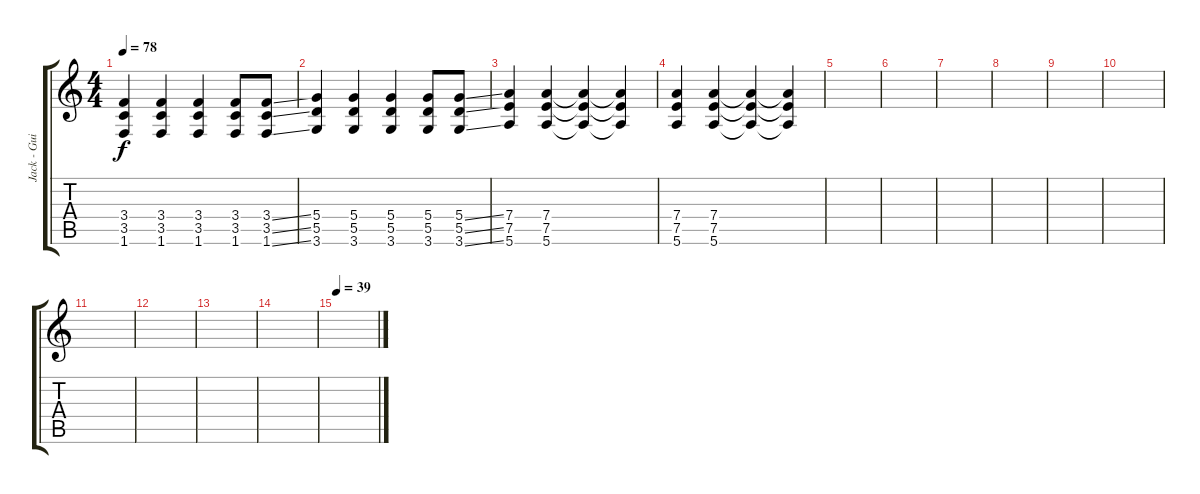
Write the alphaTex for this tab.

\track ("Jack - Guitar" "Jack - Gui") {instrument distortionguitar}
\staff {score tabs}
\tuning (E4 B3 G3 D3 A2 E2) {hide}
\ts (4 4)
\tempo 78
\clef g2
\ks c
(3.4 3.5 1.6).4{dy f} (3.4 3.5 1.6).4 (3.4 3.5 1.6).4 (3.4 3.5 1.6).8 (3.4{ss} 3.5{ss} 1.6{ss}).8 |
(5.4 5.5 3.6).4 (5.4 5.5 3.6).4 (5.4 5.5 3.6).4 (5.4 5.5 3.6).8 (5.4{ss} 5.5{ss} 3.6{ss}).8 |
(7.4 7.5 5.6).4 (7.4 7.5 5.6).4 (7.4{t} 7.5{t} 5.6{t}).4 (7.4{t} 7.5{t} 5.6{t}).4 |
(7.4 7.5 5.6).4 (7.4 7.5 5.6).4 (7.4{t} 7.5{t} 5.6{t}).4 (7.4{t} 7.5{t} 5.6{t}).4 |
|
|
|
|
|
|
|
|
|
|
\tempo 39
